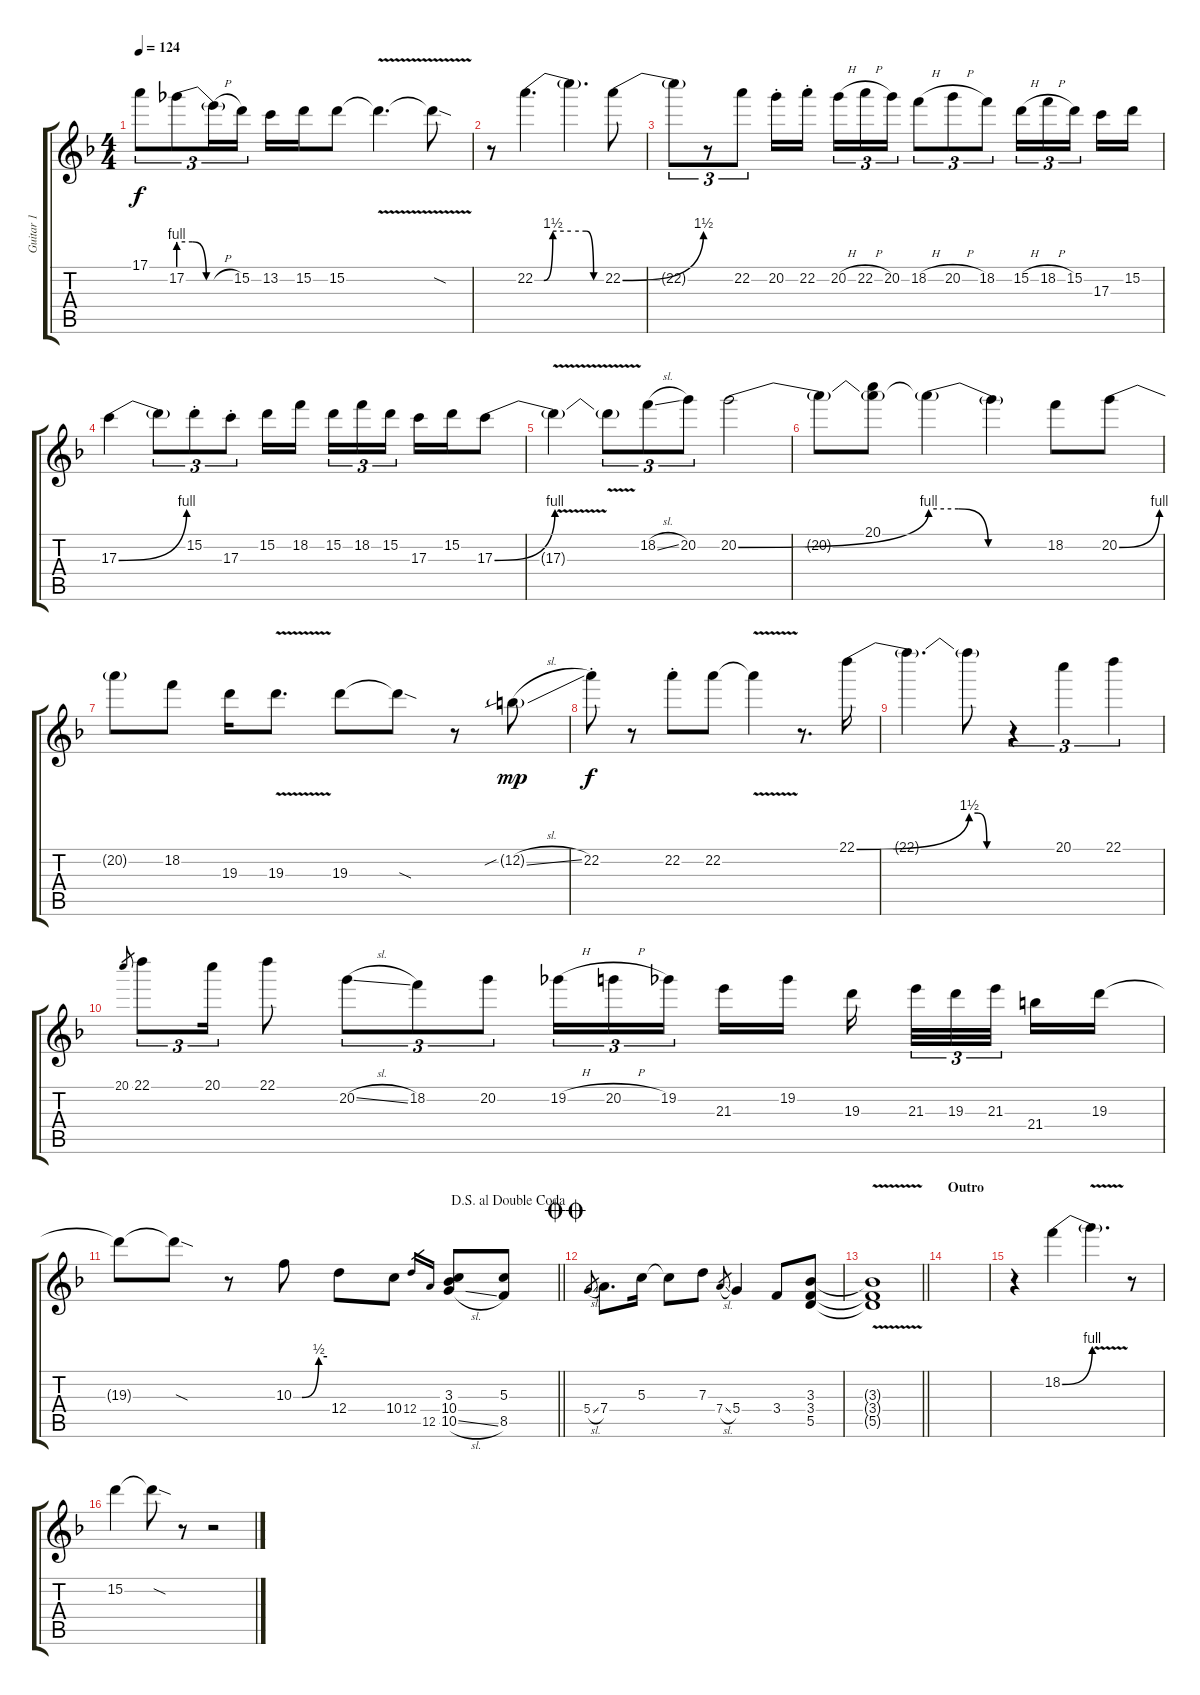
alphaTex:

\track ("Guitar 1" "Guitar 1") {instrument electricguitarclean}
\staff {score tabs}
\tuning (E4 B3 G3 D3 A2 D2) {hide}
\ts (4 4)
\tempo 124
\clef g2
\ks f
17.1.8{tu (3 2) dy f} 17.2{be (custom 0 4 15 4 30 0 60 0)}.8{tu (3 2)} 17.2{h t}.16{tu (3 2)} 15.2.16{tu (3 2)} 13.2.16 15.2.16 15.2.8 15.2{v t}.4{d} 15.2{sod t}.8 |
r.8 22.2{be (custom 0 0 15 0 30 6 60 6)}.4{d} 22.2{be (custom 0 6 30 6 45 0 60 0) t}.4{d} 22.2{be (bend 0 0 60 6)}.8 |
22.2{t}.8{tu (3 2)} r.8{tu (3 2)} 22.2.8{tu (3 2)} 20.2{st}.16 22.2{st}.16{beam splitsecondary} 20.2{h}.16{tu (3 2)} 22.2{h}.16{tu (3 2)} 20.2.16{tu (3 2)} 18.2{h}.8{tu (3 2)} 20.2{h}.8{tu (3 2)} 18.2.8{tu (3 2)} 15.2{h}.16{tu (3 2)} 18.2{h}.16{tu (3 2)} 15.2.16{tu (3 2) beam splitsecondary} 17.3.16 15.2.16 |
17.3{be (bend 0 0 60 4)}.4 17.3{t}.8{tu (3 2)} 15.2{st}.8{tu (3 2)} 17.3{st}.8{tu (3 2)} 15.2.16 18.2.16{beam splitsecondary} 15.2.16{tu (3 2)} 18.2.16{tu (3 2)} 15.2.16{tu (3 2)} 17.3.16 15.2.16 17.3{be (bend 0 0 60 4)}.8 |
17.3{v t}.4 17.3{t}.8{tu (3 2)} 18.2{sl}.8{tu (3 2)} 20.2.8{tu (3 2)} 20.2{be (bend 0 0 60 4)}.2 |
20.2{t}.8 (20.1 20.2{t}).8 20.2{be (custom 0 4 15 4 30 0 60 0) t}.4 20.2{t}.4 18.2.8 20.2{be (bend 0 0 60 4)}.8 |
20.2{t}.8 18.2.8 19.3.16 19.3{v}.8{d} 19.3.8 19.3{sod t}.8 r.8 12.2{sib sl g}.8{dy mp} |
22.2{st}.8{dy f} r.8 22.2{st}.8 22.2.8 22.2{v t}.4 r.8{d} 22.1{be (bend 0 0 60 6)}.16 |
22.1{t}.4{d} 22.1{be (custom 0 6 15 6 30 0 60 0) t}.8 r.4{tu (3 2)} 20.1.4{tu (3 2)} 22.1.4{tu (3 2)} |
20.1.8{gr} 22.1.8{tu (3 2)} 20.1.16{tu (3 2)} 22.1.8 20.2{sl}.8{tu (3 2)} 18.2.8{tu (3 2)} 20.2.8{tu (3 2)} 19.2{h}.16{tu (3 2)} 20.2{h}.16{tu (3 2)} 19.2.16{tu (3 2) beam splitsecondary} 21.3.16 19.2.16 19.3.16{beam splitsecondary} 21.3.32{tu (3 2)} 19.3.32{tu (3 2)} 21.3.32{tu (3 2) beam splitsecondary} 21.4.16 19.3.16 |
\jump dalsegnoaldoublecoda
\barLineRight lightlight
19.3{t}.8 19.3{sod t}.8 r.8 10.3{be (custom 0 0 15 0 45 2 60 2)}.8 12.4.8 10.4.8 12.4.16{gr} 12.5.16{gr} (3.3 10.4 10.5{sl}).8 (5.3 8.5).8 |
\jump doublecoda
5.4{sl}.8{gr} 7.4.8{d} 5.3.16 5.3{t}.8 7.3.8 7.4{sl}.8{gr} 5.4.4 3.4.8 (3.3 3.4 5.5).8 |
\barLineRight lightlight
(3.3{v t} 3.4{t} 5.5{t}).1 |
\section ("" "Outro")
|
r.4 18.2{be (bend 0 0 60 4)}.4 18.2{v t}.4{d} r.8 |
15.2.4 15.2{sod t}.8 r.8 r.2
